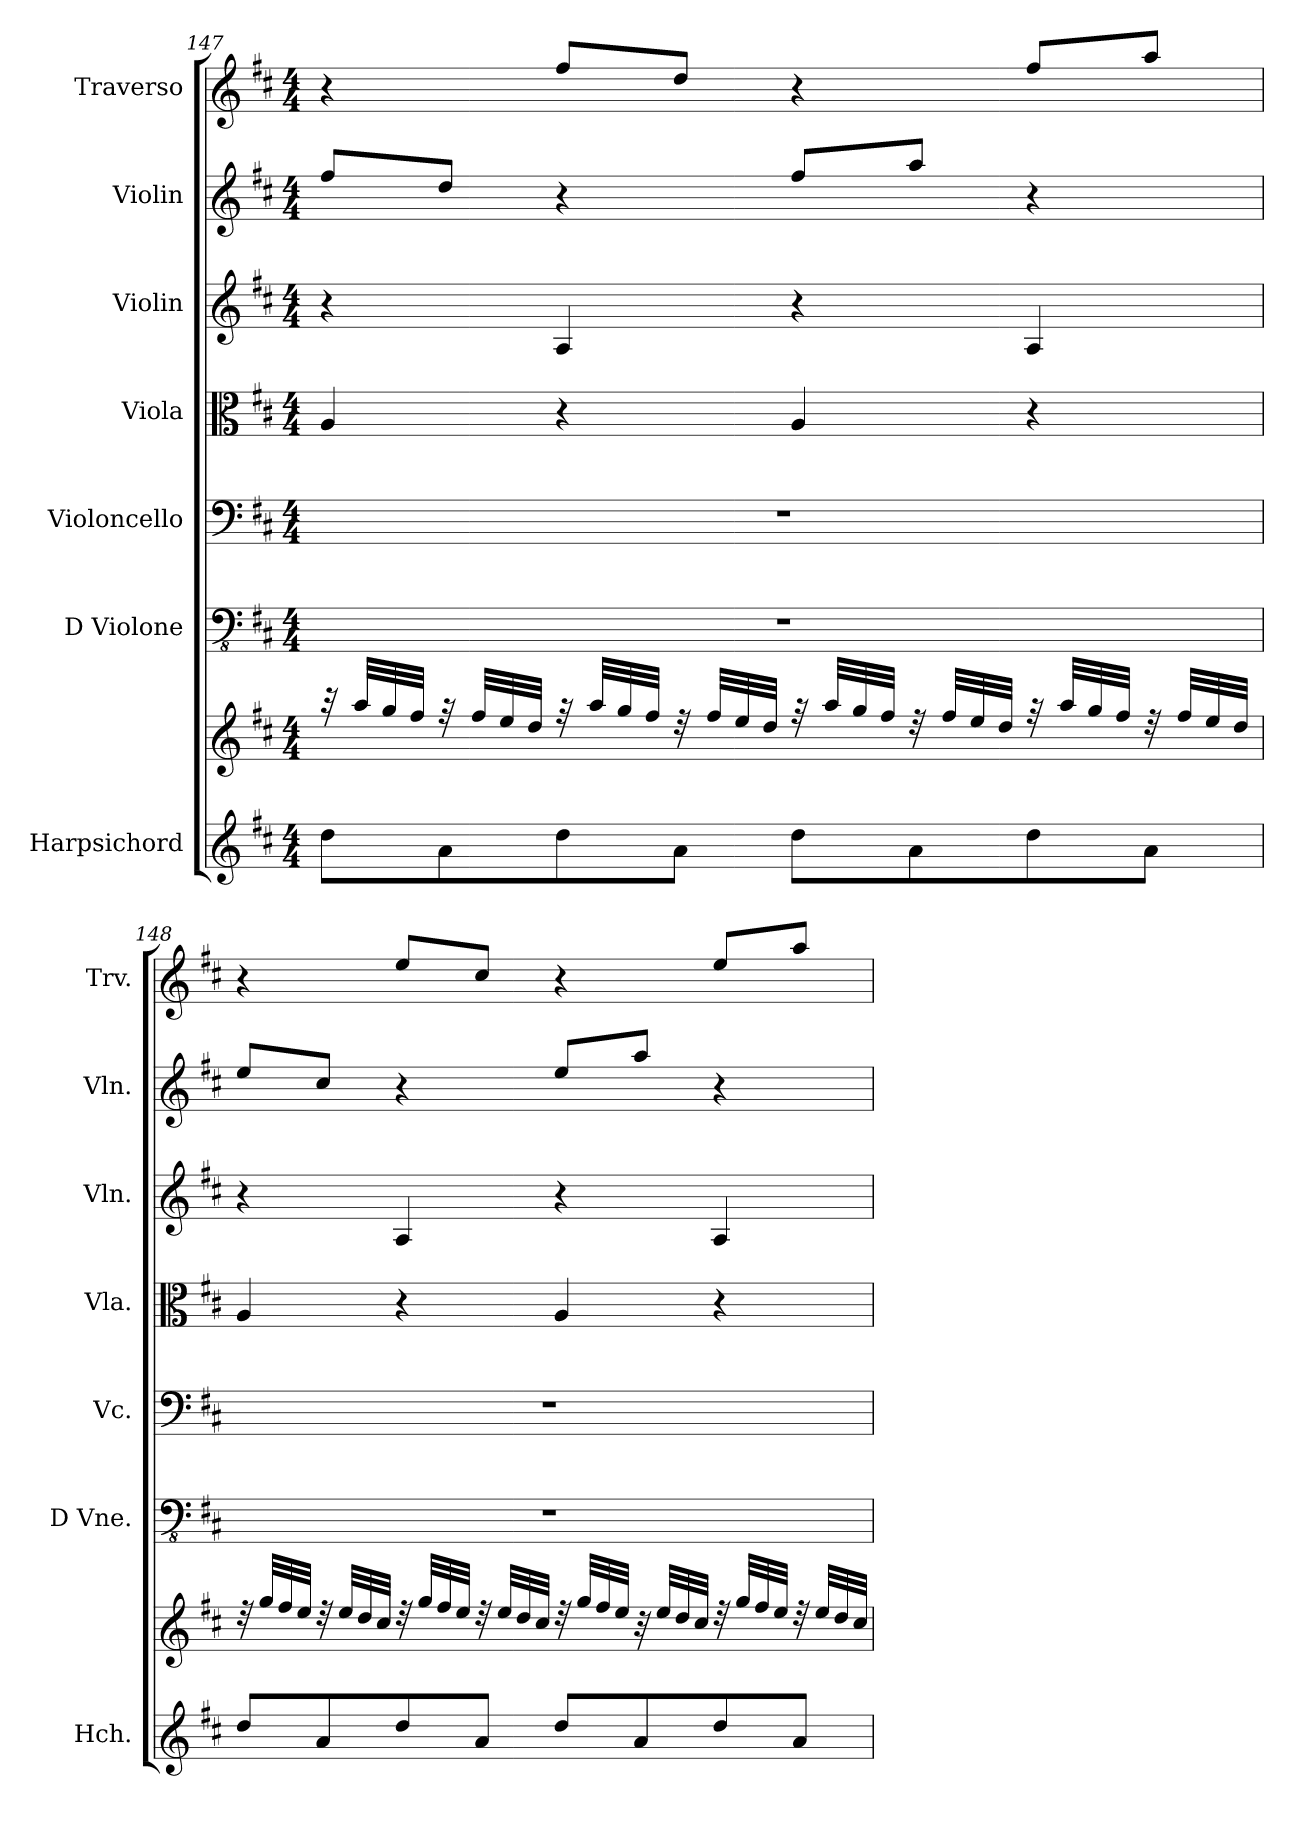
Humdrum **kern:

**kern	**kern	**kern	**kern	**kern	**kern	**kern	**kern
*part7	*part7	*part6	*part5	*part4	*part3	*part2	*part1
*staff8	*staff7	*staff6	*staff5	*staff4	*staff3	*staff2	*staff1
*I"Harpsichord	*	*I"D Violone	*I"Violoncello	*I"Viola	*I"Violin	*I"Violin	*I"Traverso
*I'Hch.	*	*I'D Vne.	*I'Vc.	*I'Vla.	*I'Vln.	*I'Vln.	*I'Trv.
!!LO:PB:g=z
*clefG2	*clefG2	*clefFv4	*clefF4	*clefC3	*clefG2	*clefG2	*clefG2
*	*	*ITrd7c12	*	*	*	*	*
*k[f#c#]	*k[f#c#]	*k[f#c#]	*k[f#c#]	*k[f#c#]	*k[f#c#]	*k[f#c#]	*k[f#c#]
*M4/4	*M4/4	*M4/4	*M4/4	*M4/4	*M4/4	*M4/4	*M4/4
=147	=147	=147	=147	=147	=147	=147	=147
8dd\L	32raa	1r	1r	4A/	4r	8ff#/L	4r
.	32aa/LLL	.	.	.	.	.	.
.	32gg/	.	.	.	.	.	.
.	32ff#/JJJ	.	.	.	.	.	.
8a\	32rff	.	.	.	.	8dd/J	.
.	32ff#/LLL	.	.	.	.	.	.
.	32ee/	.	.	.	.	.	.
.	32dd/JJJ	.	.	.	.	.	.
8dd\	32rff	.	.	4r	4A/	4r	8ff#/L
.	32aa/LLL	.	.	.	.	.	.
.	32gg/	.	.	.	.	.	.
.	32ff#/JJJ	.	.	.	.	.	.
8a\J	32rdd	.	.	.	.	.	8dd/J
.	32ff#/LLL	.	.	.	.	.	.
.	32ee/	.	.	.	.	.	.
.	32dd/JJJ	.	.	.	.	.	.
8dd\L	32rff	.	.	4A/	4r	8ff#/L	4r
.	32aa/LLL	.	.	.	.	.	.
.	32gg/	.	.	.	.	.	.
.	32ff#/JJJ	.	.	.	.	.	.
8a\	32rdd	.	.	.	.	8aa/J	.
.	32ff#/LLL	.	.	.	.	.	.
.	32ee/	.	.	.	.	.	.
.	32dd/JJJ	.	.	.	.	.	.
8dd\	32rff	.	.	4r	4A/	4r	8ff#/L
.	32aa/LLL	.	.	.	.	.	.
.	32gg/	.	.	.	.	.	.
.	32ff#/JJJ	.	.	.	.	.	.
8a\J	32rdd	.	.	.	.	.	8aa/J
.	32ff#/LLL	.	.	.	.	.	.
.	32ee/	.	.	.	.	.	.
.	32dd/JJJ	.	.	.	.	.	.
!!LO:PB:g=z
=148	=148	=148	=148	=148	=148	=148	=148
8dd/L	32rdd	1r	1r	4A/	4r	8ee/L	4r
.	32gg/LLL	.	.	.	.	.	.
.	32ff#/	.	.	.	.	.	.
.	32ee/JJJ	.	.	.	.	.	.
8a/	32rdd	.	.	.	.	8cc#/J	.
.	32ee/LLL	.	.	.	.	.	.
.	32dd/	.	.	.	.	.	.
.	32cc#/JJJ	.	.	.	.	.	.
8dd/	32rdd	.	.	4r	4A/	4r	8ee/L
.	32gg/LLL	.	.	.	.	.	.
.	32ff#/	.	.	.	.	.	.
.	32ee/JJJ	.	.	.	.	.	.
8a/J	32rdd	.	.	.	.	.	8cc#/J
.	32ee/LLL	.	.	.	.	.	.
.	32dd/	.	.	.	.	.	.
.	32cc#/JJJ	.	.	.	.	.	.
8dd/L	32rdd	.	.	4A/	4r	8ee/L	4r
.	32gg/LLL	.	.	.	.	.	.
.	32ff#/	.	.	.	.	.	.
.	32ee/JJJ	.	.	.	.	.	.
8a/	32r	.	.	.	.	8aa/J	.
.	32ee/LLL	.	.	.	.	.	.
.	32dd/	.	.	.	.	.	.
.	32cc#/JJJ	.	.	.	.	.	.
8dd/	32rdd	.	.	4r	4A/	4r	8ee/L
.	32gg/LLL	.	.	.	.	.	.
.	32ff#/	.	.	.	.	.	.
.	32ee/JJJ	.	.	.	.	.	.
8a/J	32rdd	.	.	.	.	.	8aa/J
.	32ee/LLL	.	.	.	.	.	.
.	32dd/	.	.	.	.	.	.
.	32cc#/JJJ	.	.	.	.	.	.
=	=	=	=	=	=	=	=
*-	*-	*-	*-	*-	*-	*-	*-
